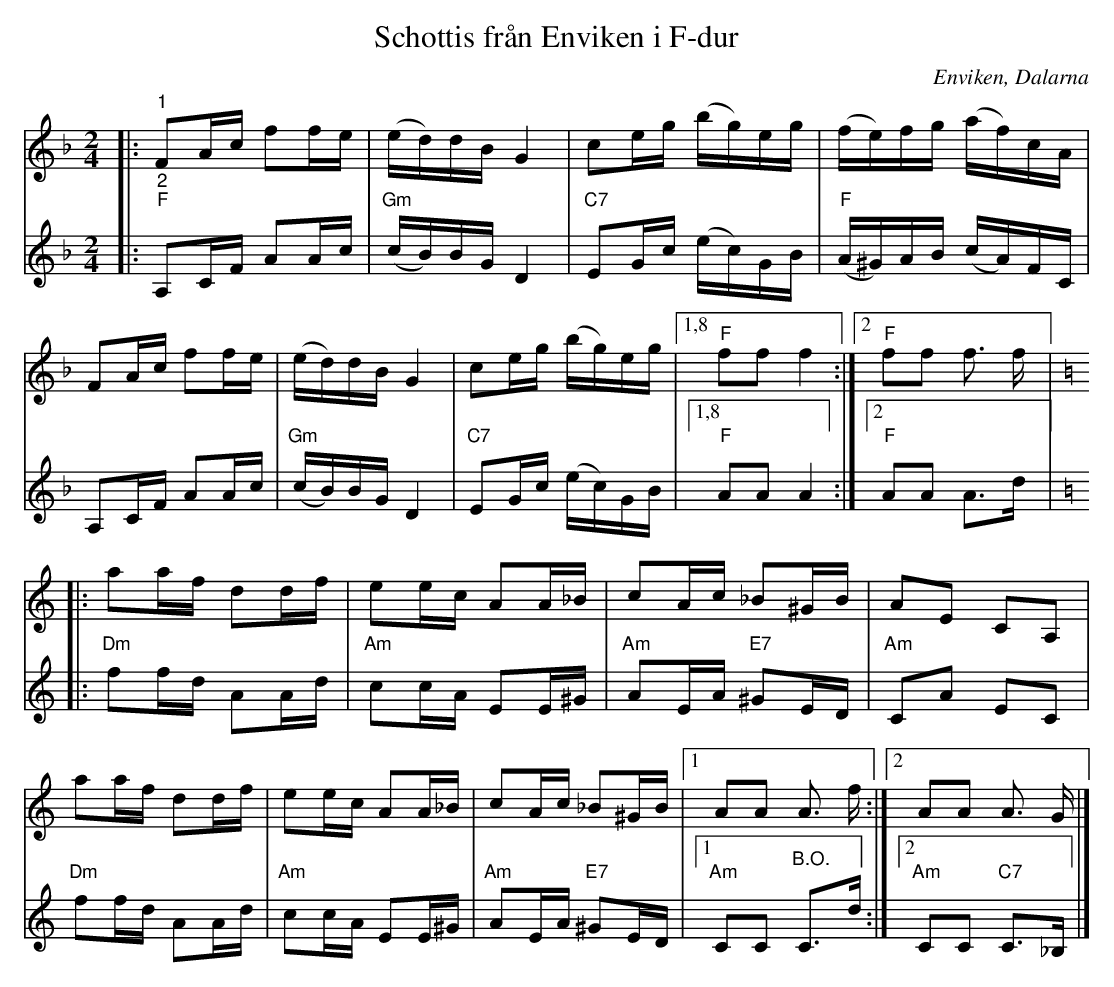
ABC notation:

X:1
T:Schottis från Enviken i F-dur
O:Enviken, Dalarna
L:1/16
M:2/4
K:F
V:1
|:"^1" F2Ac f2fe | (ed)dB G4 | c2eg (bg)eg | (fe)fg (af)cA |
F2Ac f2fe | (ed)dB G4 | c2eg (bg)eg |1,8"F" f2f2 f4 :|2"F" f2f2 f3 f |:
[K:C] a2af d2df | e2ec A2A_B | c2Ac _B2^GB | A2E2 C2A,2 |
a2af d2df | e2ec A2A_B | c2Ac _B2^GB |1 A2A2 A3 f :|2 A2A2 A3 G |]
V:2
|:"^2""F" A,2CF A2Ac |"Gm" (cB)BG D4 |"C7" E2Gc (ec)GB |"F" (A^G)AB (cA)FC |
A,2CF A2Ac | "Gm" (cB)BG D4 |"C7" E2Gc (ec)GB |1,8 "F" A2A2 A4 :|2 "F" A2A2 A2>d2 |:
[K:C]"Dm" f2fd A2Ad | "Am" c2cA E2E^G |"Am" A2EA "E7" ^G2ED |"Am" C2A2 E2C2 |
"Dm" f2fd A2Ad |"Am" c2cA E2E^G |"Am" A2EA "E7" ^G2ED |1 "Am" C2C2 "^B.O." C2>d2 :|2 "Am" C2C2 "C7" C2>_B,2 |]
